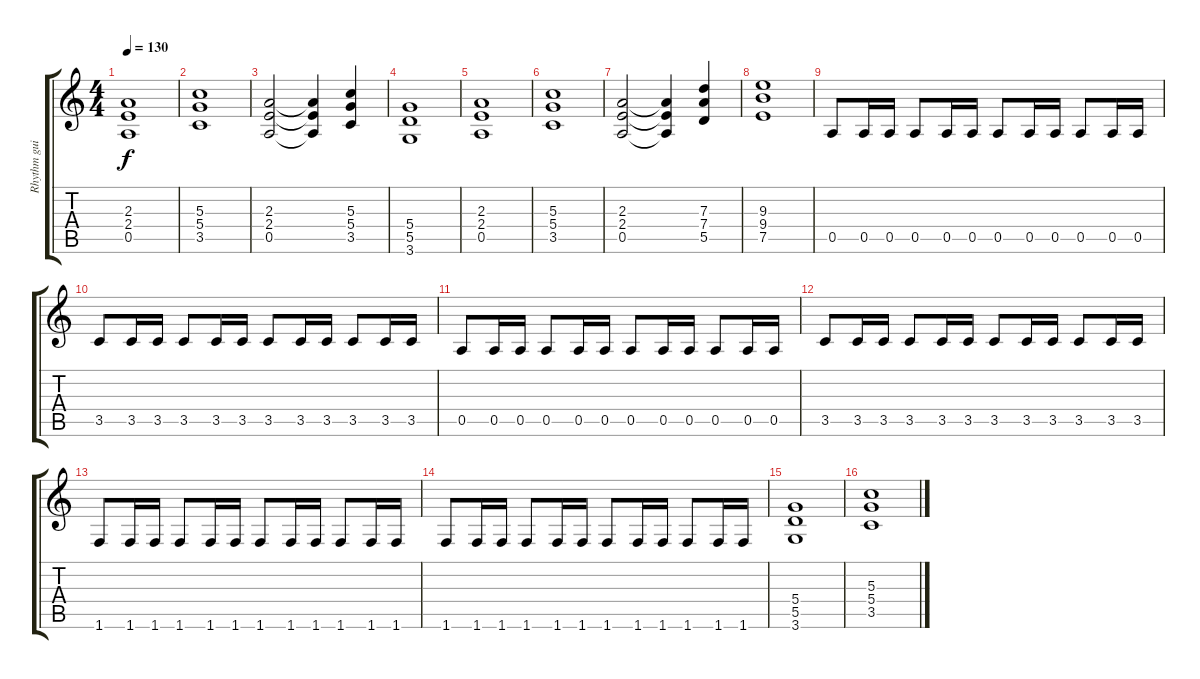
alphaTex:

\track ("Rhythm guitar" "Rhythm gui") {instrument distortionguitar}
\staff {score tabs}
\tuning (E4 B3 G3 D3 A2 E2) {hide}
\ts (4 4)
\tempo 130
\clef g2
\ks c
(2.3 2.4 0.5).1{dy f} |
(5.3 5.4 3.5).1 |
(2.3 2.4 0.5).2 (2.3{t} 2.4{t} 0.5{t}).4 (5.3 5.4 3.5).4 |
(5.4 5.5 3.6).1 |
(2.3 2.4 0.5).1 |
(5.3 5.4 3.5).1 |
(2.3 2.4 0.5).2 (2.3{t} 2.4{t} 0.5{t}).4 (7.3 7.4 5.5).4 |
(9.3 9.4 7.5).1 |
0.5.8 0.5.16 0.5.16 0.5.8 0.5.16 0.5.16 0.5.8 0.5.16 0.5.16 0.5.8 0.5.16 0.5.16 |
3.5.8 3.5.16 3.5.16 3.5.8 3.5.16 3.5.16 3.5.8 3.5.16 3.5.16 3.5.8 3.5.16 3.5.16 |
0.5.8 0.5.16 0.5.16 0.5.8 0.5.16 0.5.16 0.5.8 0.5.16 0.5.16 0.5.8 0.5.16 0.5.16 |
3.5.8 3.5.16 3.5.16 3.5.8 3.5.16 3.5.16 3.5.8 3.5.16 3.5.16 3.5.8 3.5.16 3.5.16 |
1.6.8 1.6.16 1.6.16 1.6.8 1.6.16 1.6.16 1.6.8 1.6.16 1.6.16 1.6.8 1.6.16 1.6.16 |
1.6.8 1.6.16 1.6.16 1.6.8 1.6.16 1.6.16 1.6.8 1.6.16 1.6.16 1.6.8 1.6.16 1.6.16 |
(5.4 5.5 3.6).1 |
(5.3 5.4 3.5).1
